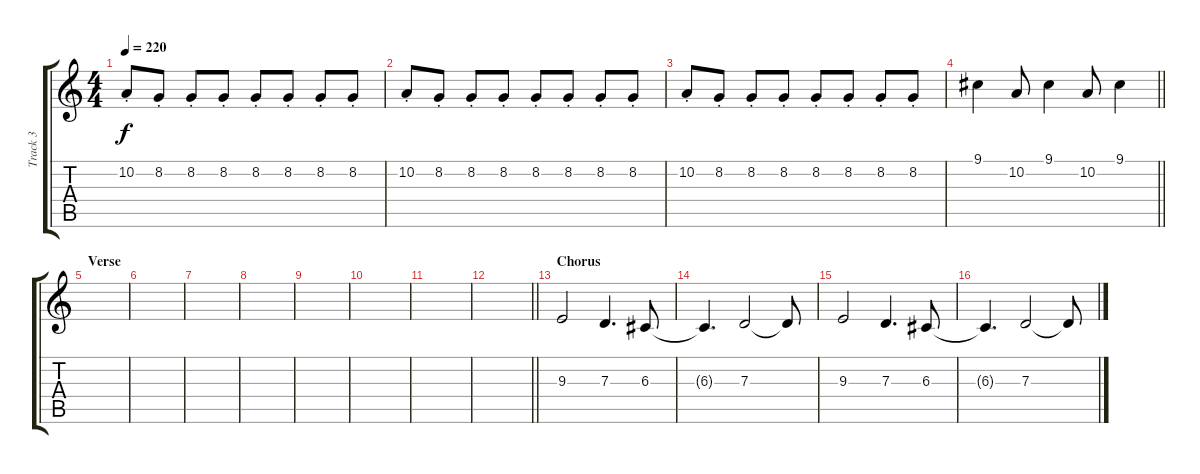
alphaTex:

\track ("Track 3" "Track 3") {instrument altosax}
\staff {score tabs}
\tuning (E4 B3 G3 D3 A2 E2) {hide}
\ts (4 4)
\tempo 220
\clef g2
\ks c
10.2{st}.8{dy f} 8.2{st}.8 8.2{st}.8 8.2{st}.8 8.2{st}.8 8.2{st}.8 8.2{st}.8 8.2{st}.8 |
10.2{st}.8 8.2{st}.8 8.2{st}.8 8.2{st}.8 8.2{st}.8 8.2{st}.8 8.2{st}.8 8.2{st}.8 |
10.2{st}.8 8.2{st}.8 8.2{st}.8 8.2{st}.8 8.2{st}.8 8.2{st}.8 8.2{st}.8 8.2{st}.8 |
\barLineRight lightlight
9.1.4 10.2.8 9.1.4 10.2.8 9.1.4 |
\section ("" "Verse")
|
|
|
|
|
|
|
\barLineRight lightlight
|
\section ("" "Chorus")
9.3.2 7.3.4{d} 6.3.8 |
6.3{t}.4{d} 7.3.2 7.3{t}.8 |
9.3.2 7.3.4{d} 6.3.8 |
6.3{t}.4{d} 7.3.2 7.3{t}.8
